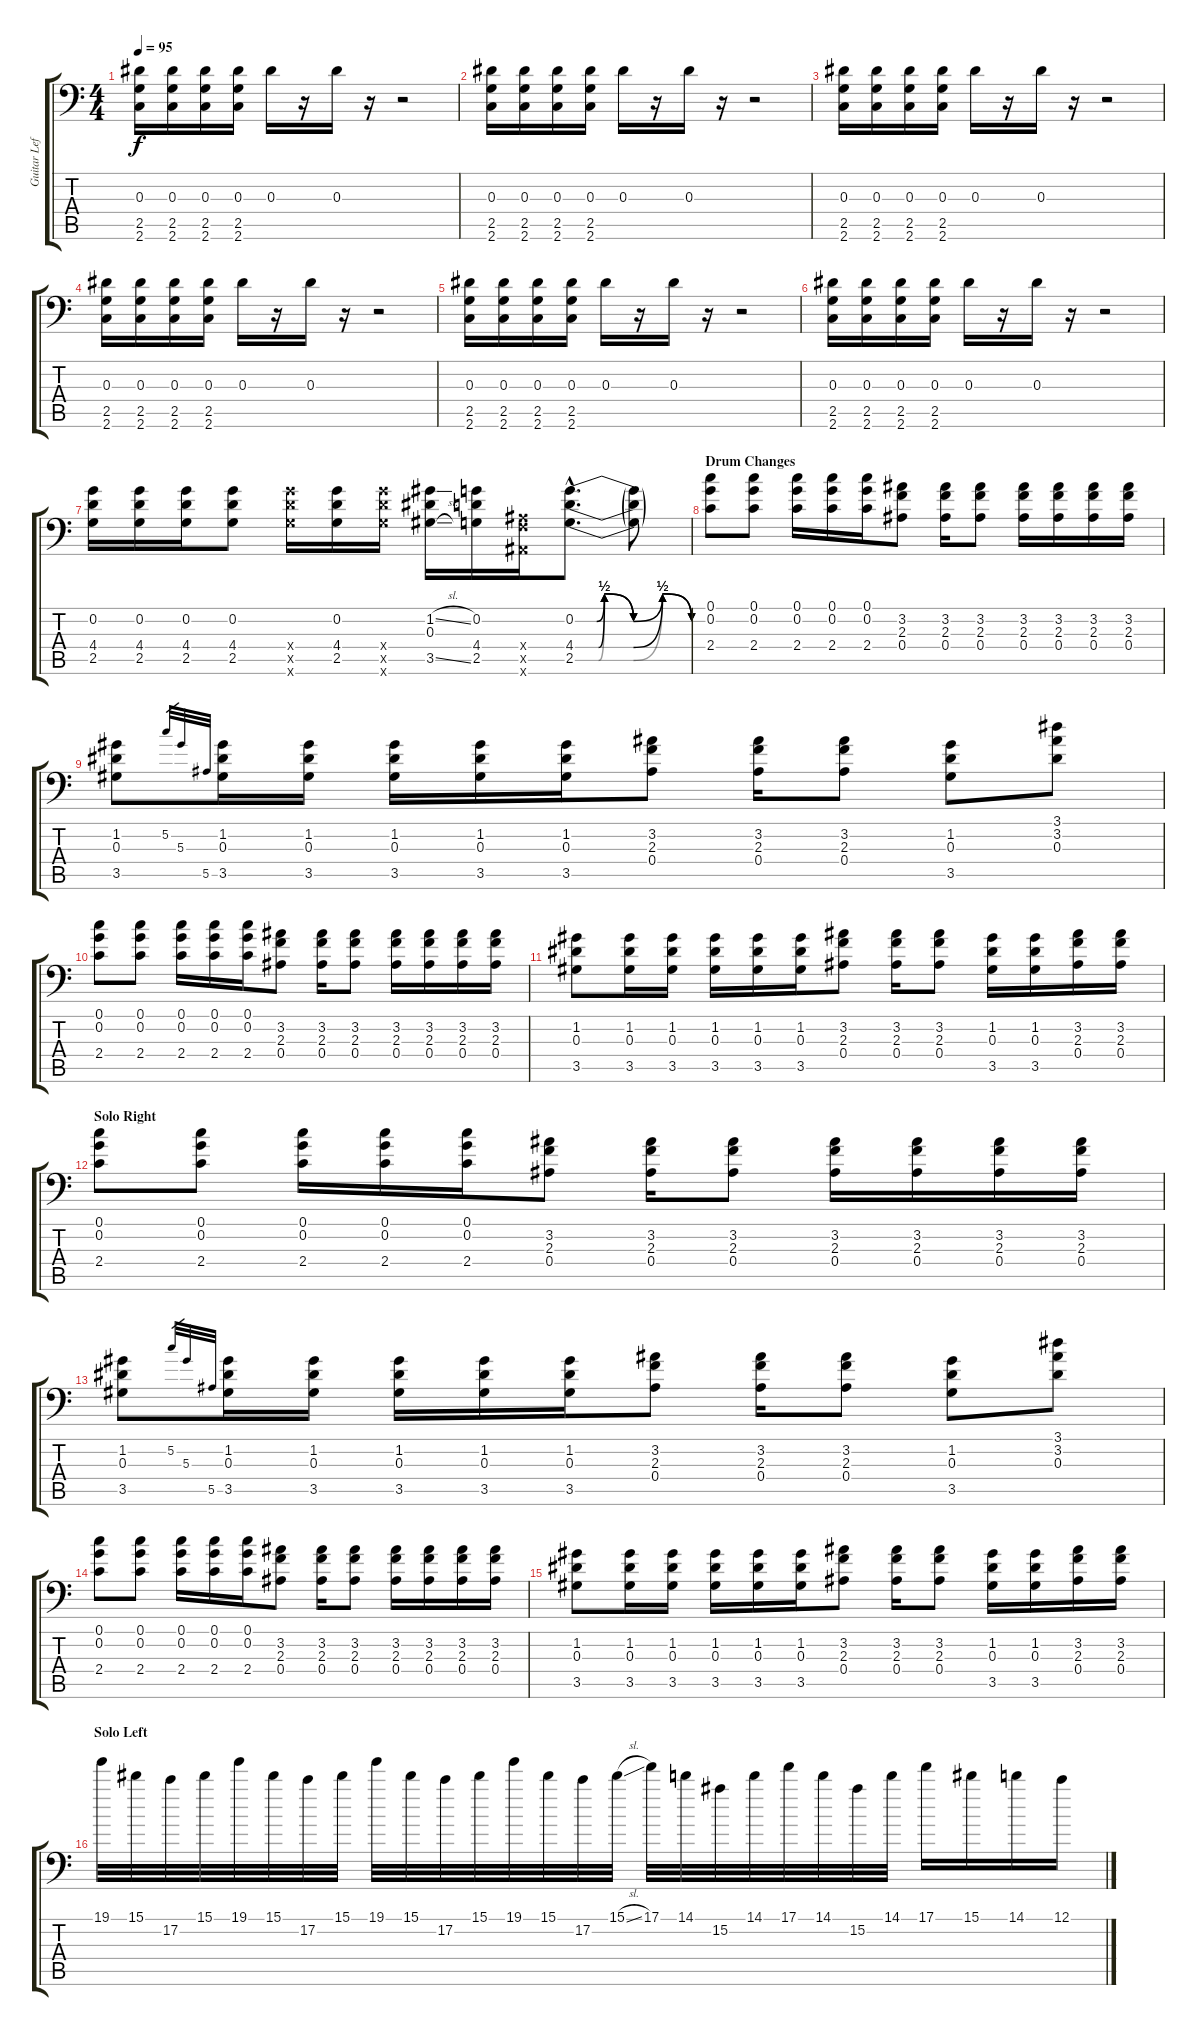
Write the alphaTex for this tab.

\track ("Guitar Left" "Guitar Lef") {instrument distortionguitar}
\staff {score tabs}
\tuning (C4 G3 Eb3 Bb2 F2 Bb1) {hide}
\ts (4 4)
\tempo 95
\clef f4
\ks c
(0.3 2.5 2.6).16{dy f} (0.3 2.5 2.6).16 (0.3 2.5 2.6).16 (0.3 2.5 2.6).16 0.3.16 r.16 0.3.16 r.16 r.2 |
(0.3 2.5 2.6).16 (0.3 2.5 2.6).16 (0.3 2.5 2.6).16 (0.3 2.5 2.6).16 0.3.16 r.16 0.3.16 r.16 r.2 |
(0.3 2.5 2.6).16 (0.3 2.5 2.6).16 (0.3 2.5 2.6).16 (0.3 2.5 2.6).16 0.3.16 r.16 0.3.16 r.16 r.2 |
(0.3 2.5 2.6).16 (0.3 2.5 2.6).16 (0.3 2.5 2.6).16 (0.3 2.5 2.6).16 0.3.16 r.16 0.3.16 r.16 r.2 |
(0.3 2.5 2.6).16 (0.3 2.5 2.6).16 (0.3 2.5 2.6).16 (0.3 2.5 2.6).16 0.3.16 r.16 0.3.16 r.16 r.2 |
(0.3 2.5 2.6).16 (0.3 2.5 2.6).16 (0.3 2.5 2.6).16 (0.3 2.5 2.6).16 0.3.16 r.16 0.3.16 r.16 r.2 |
(0.2 4.4 2.5).16 (0.2 4.4 2.5).16 (0.2 4.4 2.5).16 (0.2 4.4 2.5).8 (9.4{x} 9.5{x} 9.6{x}).16 (0.2 4.4 2.5).16 (9.4{x} 9.5{x} 9.6{x}).16 (1.2{sl} 0.3 3.5{sl}).16 (0.2 4.4 2.5).16 (0.4{x} 0.5{x} 0.6{x}).16 (0.2{be (custom 0 0 11 0 15 2 30 0 45 2 60 0) hac} 4.4{be (custom 0 0 12 0 15 2 30 0 45 2 60 0) hac} 2.5{be (custom 0 0 12 0 15 2 30 0 45 2 60 0) hac}).8{d} (0.2{t} 4.4{t} 2.5{t}).8 |
\section ("" "Drum Changes")
(0.1 0.2 2.4).8 (0.1 0.2 2.4).8 (0.1 0.2 2.4).16 (0.1 0.2 2.4).16 (0.1 0.2 2.4).16 (3.2 2.3 0.4).8 (3.2 2.3 0.4).16 (3.2 2.3 0.4).8 (3.2 2.3 0.4).16 (3.2 2.3 0.4).16 (3.2 2.3 0.4).16 (3.2 2.3 0.4).16 |
(1.2 0.3 3.5).8 5.2.32{gr} 5.3.32{gr} 5.5.32{gr} (1.2 0.3 3.5).16 (1.2 0.3 3.5).16 (1.2 0.3 3.5).16 (1.2 0.3 3.5).16 (1.2 0.3 3.5).16 (3.2 2.3 0.4).8 (3.2 2.3 0.4).16 (3.2 2.3 0.4).8 (1.2 0.3 3.5).8 (3.1 3.2 0.3).8 |
(0.1 0.2 2.4).8 (0.1 0.2 2.4).8 (0.1 0.2 2.4).16 (0.1 0.2 2.4).16 (0.1 0.2 2.4).16 (3.2 2.3 0.4).8 (3.2 2.3 0.4).16 (3.2 2.3 0.4).8 (3.2 2.3 0.4).16 (3.2 2.3 0.4).16 (3.2 2.3 0.4).16 (3.2 2.3 0.4).16 |
(1.2 0.3 3.5).8 (1.2 0.3 3.5).16 (1.2 0.3 3.5).16 (1.2 0.3 3.5).16 (1.2 0.3 3.5).16 (1.2 0.3 3.5).16 (3.2 2.3 0.4).8 (3.2 2.3 0.4).16 (3.2 2.3 0.4).8 (1.2 0.3 3.5).16 (1.2 0.3 3.5).16 (3.2 2.3 0.4).16 (3.2 2.3 0.4).16 |
\section ("" "Solo Right")
(0.1 0.2 2.4).8 (0.1 0.2 2.4).8 (0.1 0.2 2.4).16 (0.1 0.2 2.4).16 (0.1 0.2 2.4).16 (3.2 2.3 0.4).8 (3.2 2.3 0.4).16 (3.2 2.3 0.4).8 (3.2 2.3 0.4).16 (3.2 2.3 0.4).16 (3.2 2.3 0.4).16 (3.2 2.3 0.4).16 |
(1.2 0.3 3.5).8 5.2.32{gr} 5.3.32{gr} 5.5.32{gr} (1.2 0.3 3.5).16 (1.2 0.3 3.5).16 (1.2 0.3 3.5).16 (1.2 0.3 3.5).16 (1.2 0.3 3.5).16 (3.2 2.3 0.4).8 (3.2 2.3 0.4).16 (3.2 2.3 0.4).8 (1.2 0.3 3.5).8 (3.1 3.2 0.3).8 |
(0.1 0.2 2.4).8 (0.1 0.2 2.4).8 (0.1 0.2 2.4).16 (0.1 0.2 2.4).16 (0.1 0.2 2.4).16 (3.2 2.3 0.4).8 (3.2 2.3 0.4).16 (3.2 2.3 0.4).8 (3.2 2.3 0.4).16 (3.2 2.3 0.4).16 (3.2 2.3 0.4).16 (3.2 2.3 0.4).16 |
(1.2 0.3 3.5).8 (1.2 0.3 3.5).16 (1.2 0.3 3.5).16 (1.2 0.3 3.5).16 (1.2 0.3 3.5).16 (1.2 0.3 3.5).16 (3.2 2.3 0.4).8 (3.2 2.3 0.4).16 (3.2 2.3 0.4).8 (1.2 0.3 3.5).16 (1.2 0.3 3.5).16 (3.2 2.3 0.4).16 (3.2 2.3 0.4).16 |
\section ("" "Solo Left")
19.1.32{volume 16} 15.1.32 17.2.32 15.1.32 19.1.32 15.1.32 17.2.32 15.1.32 19.1.32 15.1.32 17.2.32 15.1.32 19.1.32 15.1.32 17.2.32 15.1{sl}.32 17.1.32 14.1.32 15.2.32 14.1.32 17.1.32 14.1.32 15.2.32 14.1.32 17.1.16 15.1.16 14.1.16 12.1.16
